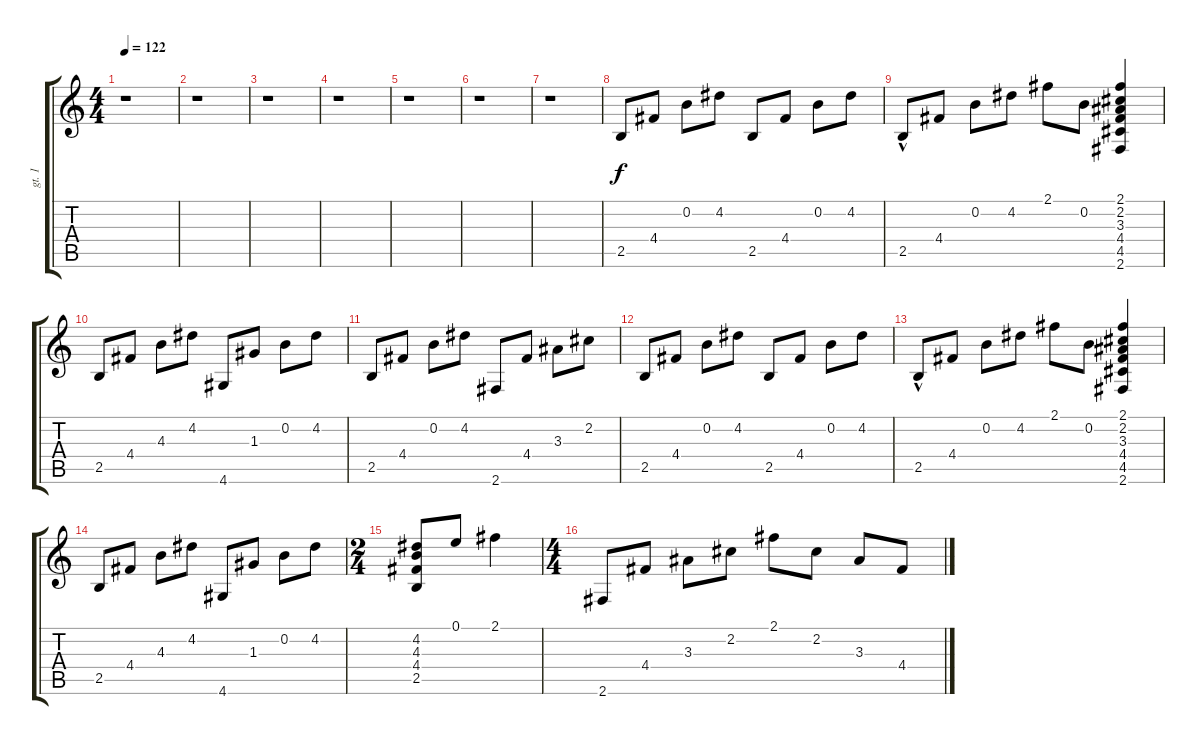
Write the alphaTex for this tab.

\track ("gt. 1" "gt. 1") {instrument acousticguitarsteel}
\staff {score tabs}
\tuning (E4 B3 G3 D3 A2 E2) {hide}
\ts (4 4)
\tempo 122
\clef g2
\ks c
r.1{dy f} |
r.1 |
r.1 |
r.1 |
r.1 |
r.1 |
r.1 |
2.5.8 4.4.8 0.2.8 4.2.8 2.5.8 4.4.8 0.2.8 4.2.8 |
2.5{hac}.8 4.4.8 0.2.8 4.2.8 2.1.8 0.2.8 (2.1 2.2 3.3 4.4 4.5 2.6).4 |
2.5.8 4.4.8 4.3.8 4.2.8 4.6.8 1.3.8 0.2.8 4.2.8 |
2.5.8 4.4.8 0.2.8 4.2.8 2.6.8 4.4.8 3.3.8 2.2.8 |
2.5.8 4.4.8 0.2.8 4.2.8 2.5.8 4.4.8 0.2.8 4.2.8 |
2.5{hac}.8 4.4.8 0.2.8 4.2.8 2.1.8 0.2.8 (2.1 2.2 3.3 4.4 4.5 2.6).4 |
2.5.8 4.4.8 4.3.8 4.2.8 4.6.8 1.3.8 0.2.8 4.2.8 |
\ts (2 4)
(4.2 4.3 4.4 2.5).8 0.1.8 2.1.4 |
\ts (4 4)
2.6.8 4.4.8 3.3.8 2.2.8 2.1.8 2.2.8 3.3.8 4.4.8
